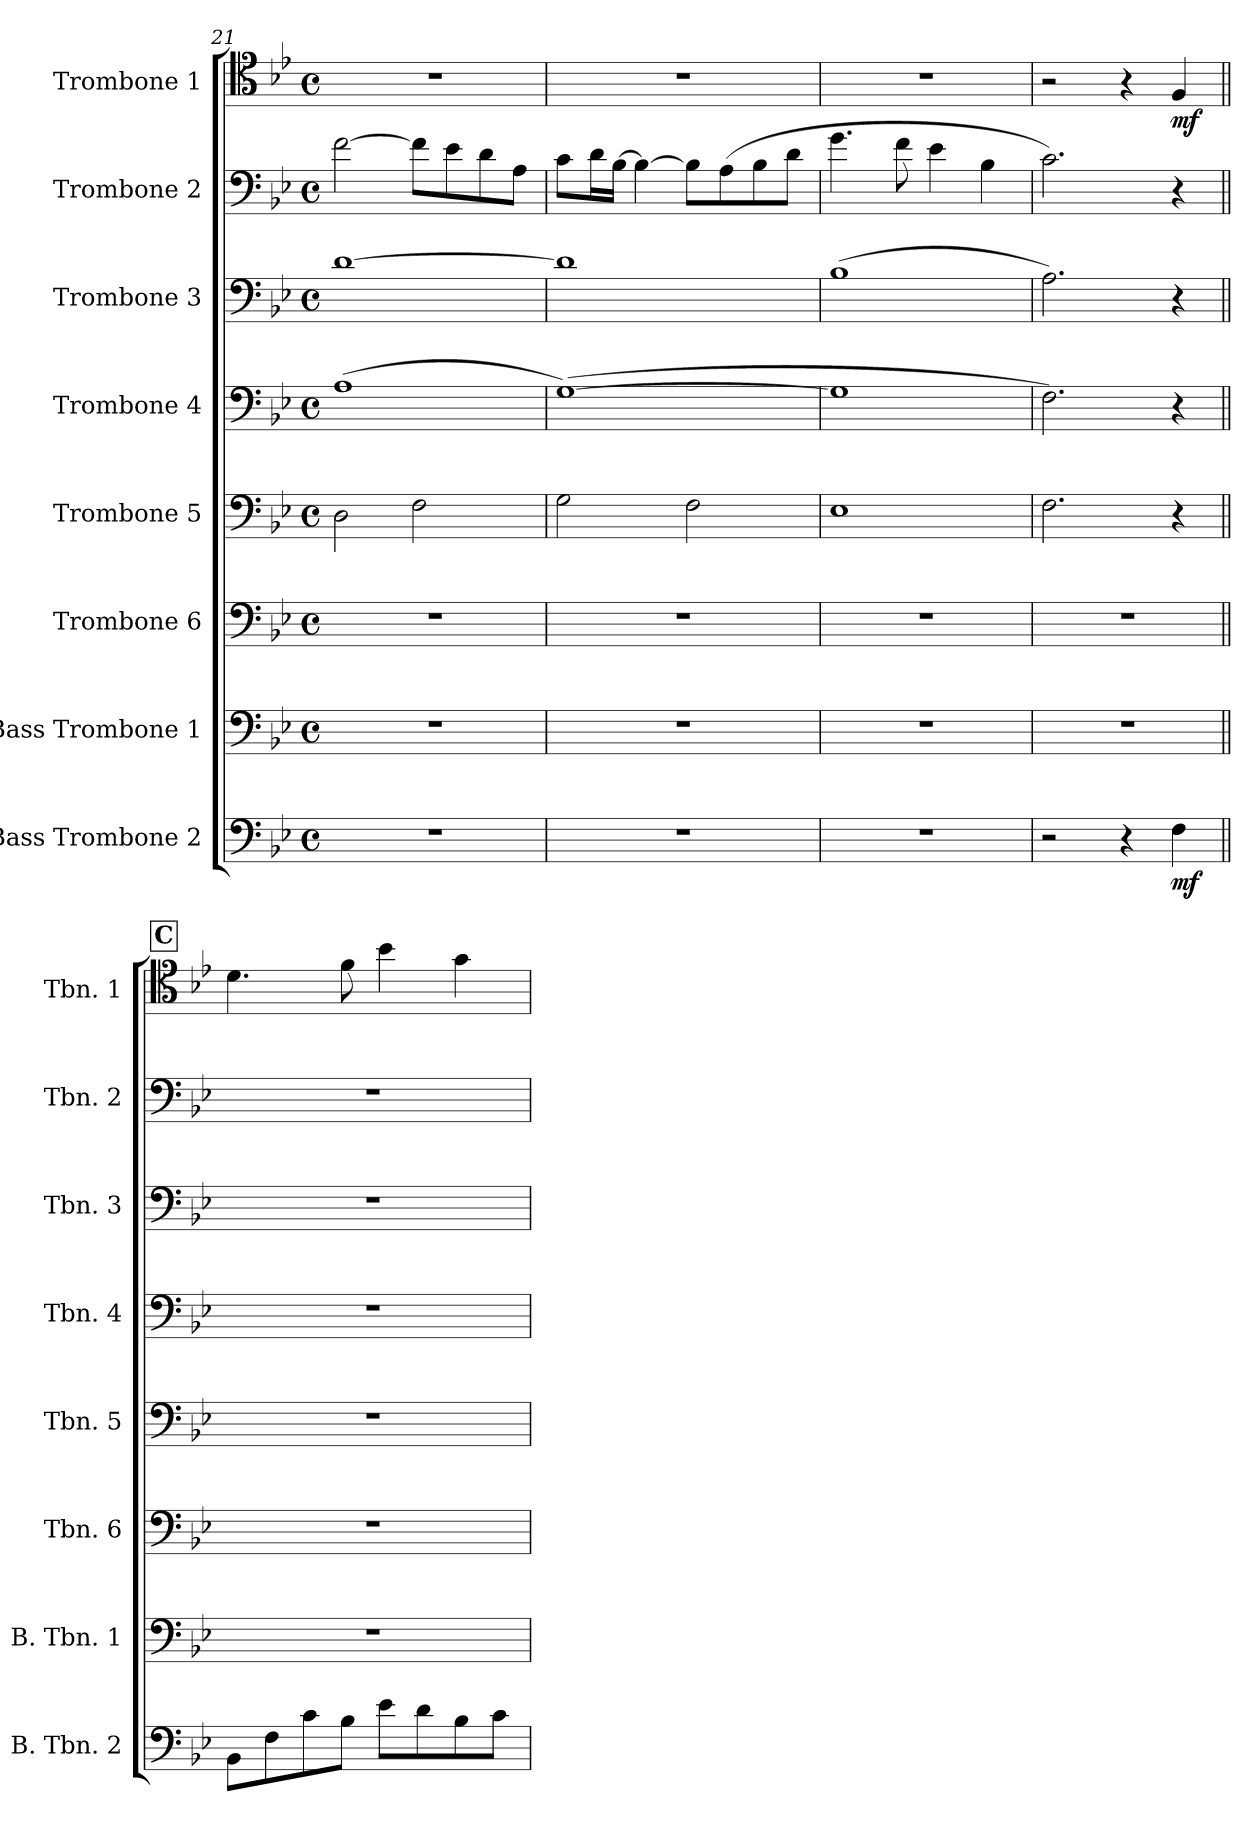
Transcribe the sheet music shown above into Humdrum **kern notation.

**kern	**dynam	**kern	**kern	**kern	**kern	**kern	**kern	**kern	**dynam
*part8	*part8	*part7	*part6	*part5	*part4	*part3	*part2	*part1	*part1
*staff8	*staff8	*staff7	*staff6	*staff5	*staff4	*staff3	*staff2	*staff1	*staff1
*I"Bass Trombone 2	*	*I"Bass Trombone 1	*I"Trombone 6	*I"Trombone 5	*I"Trombone 4	*I"Trombone 3	*I"Trombone 2	*I"Trombone 1	*
*I'B. Tbn. 2	*	*I'B. Tbn. 1	*I'Tbn. 6	*I'Tbn. 5	*I'Tbn. 4	*I'Tbn. 3	*I'Tbn. 2	*I'Tbn. 1	*
!!LO:PB:g=z
*clefF4	*	*clefF4	*clefF4	*clefF4	*clefF4	*clefF4	*clefF4	*clefC4	*
*k[b-e-]	*	*k[b-e-]	*k[b-e-]	*k[b-e-]	*k[b-e-]	*k[b-e-]	*k[b-e-]	*k[b-e-]	*
*M4/4	*	*M4/4	*M4/4	*M4/4	*M4/4	*M4/4	*M4/4	*M4/4	*
*met(c)	*	*met(c)	*met(c)	*met(c)	*met(c)	*met(c)	*met(c)	*met(c)	*
=21	=21	=21	=21	=21	=21	=21	=21	=21	=21
1r	.	1r	1r	2D\	(>1A	[1d	[2f\	1r	.
.	.	.	.	2F\	.	.	8f\L]	.	.
.	.	.	.	.	.	.	8e-\	.	.
.	.	.	.	.	.	.	8d\	.	.
.	.	.	.	.	.	.	8A\J	.	.
=22	=22	=22	=22	=22	=22	=22	=22	=22	=22
1r	.	1r	1r	2G\	(>[1G)	1d]	8c\L	1r	.
.	.	.	.	.	.	.	16d\L	.	.
.	.	.	.	.	.	.	[16B-\JJ	.	.
.	.	.	.	.	.	.	4B-\_	.	.
.	.	.	.	2F\	.	.	8B-\L]	.	.
.	.	.	.	.	.	.	(>8A\	.	.
.	.	.	.	.	.	.	8B-\	.	.
.	.	.	.	.	.	.	8d\J	.	.
=23	=23	=23	=23	=23	=23	=23	=23	=23	=23
1r	.	1r	1r	1E-	1G]	(>1B-	4.g\	1r	.
.	.	.	.	.	.	.	8f\	.	.
.	.	.	.	.	.	.	4e-\	.	.
.	.	.	.	.	.	.	4B-\	.	.
=24	=24	=24	=24	=24	=24	=24	=24	=24	=24
2r	.	1r	1r	2.F\	2.F\)	2.A\)	2.c\)	2r	.
4r	.	.	.	.	.	.	.	4r	.
!	!LO:DY:b	!	!	!	!	!	!	!	!LO:DY:b
4F\	mf	.	.	4r	4r	4r	4r	4F/	mf
!!LO:REH:place=s1:a:B:fs=14:t=C
=25||	=25||	=25||	=25||	=25||	=25||	=25||	=25||	=25||	=25||
8BB-\L	.	1r	1r	1r	1r	1r	1r	4.d\	.
8F\	.	.	.	.	.	.	.	.	.
8c\	.	.	.	.	.	.	.	.	.
8B-\J	.	.	.	.	.	.	.	8f\	.
8e-\L	.	.	.	.	.	.	.	4b-\	.
8d\	.	.	.	.	.	.	.	.	.
8B-\	.	.	.	.	.	.	.	4g\	.
8c\J	.	.	.	.	.	.	.	.	.
=	=	=	=	=	=	=	=	=	=
*-	*-	*-	*-	*-	*-	*-	*-	*-	*-
